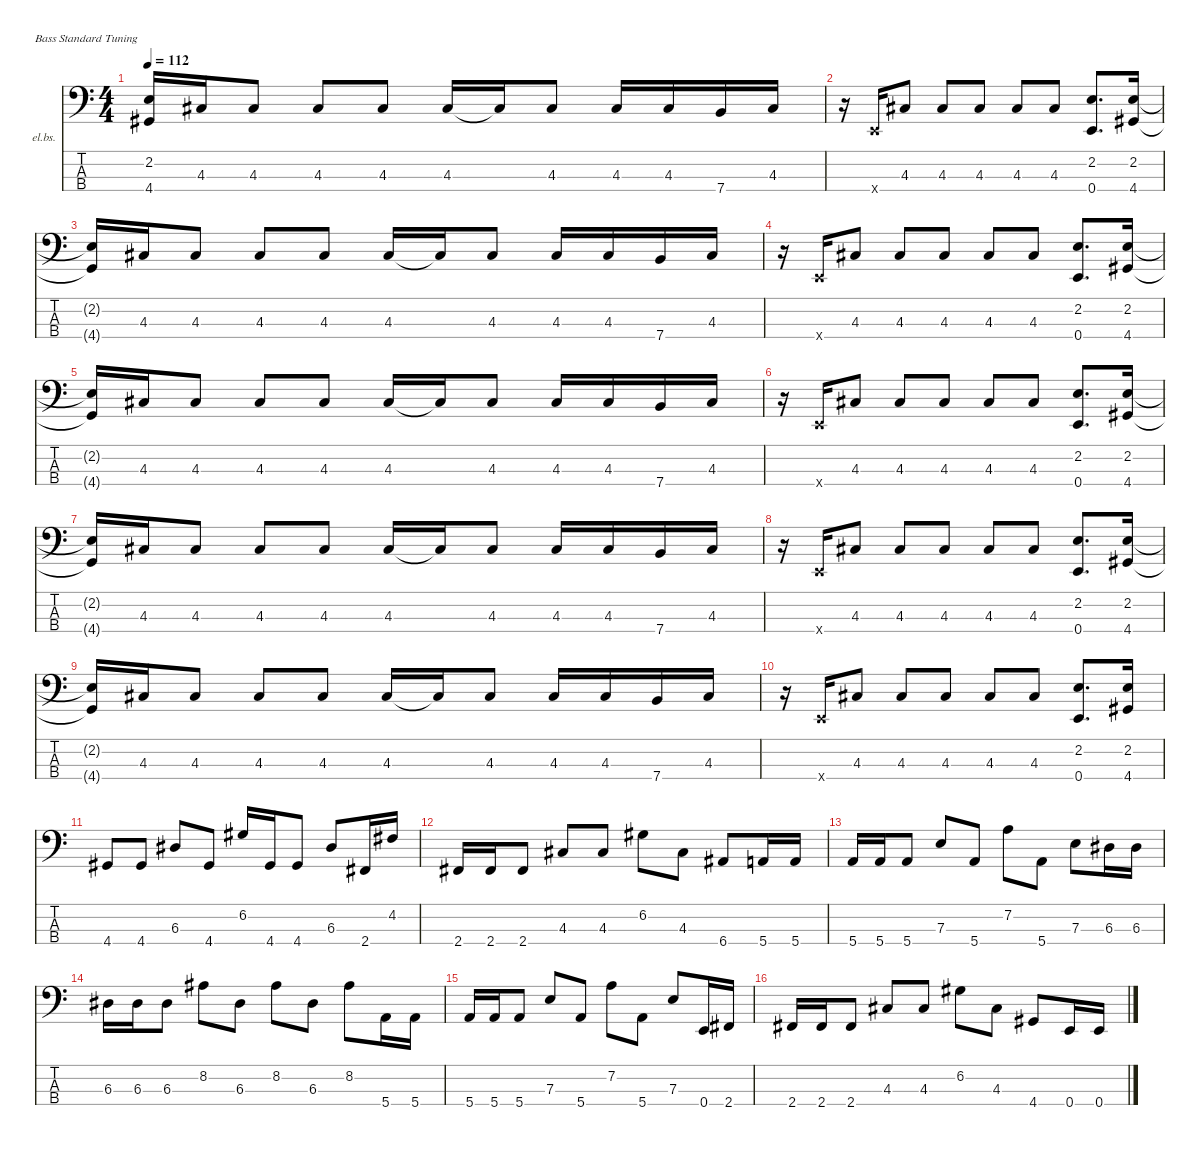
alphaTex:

\defaultSystemsLayout 4
\hideDynamics
\bracketExtendMode nobrackets
\firstSystemTrackNameOrientation horizontal
\otherSystemsTrackNameOrientation horizontal
\track ("Bass2" "el.bs.") {instrument electricbassfinger}
\staff {score tabs}
\tuning (G2 D2 A1 E1)
\ts (4 4)
\tempo 112
\clef f4
\ks c
(2.2{t} 4.4{t acc #}).16{dy f} 4.3{acc #}.16 4.3{acc #}.8 4.3{acc #}.8 4.3{acc #}.8 4.3{acc #}.16 4.3{t acc #}.16 4.3{acc #}.8 4.3{acc #}.16 4.3{acc #}.16 7.4.16 4.3{acc #}.16 |
r.16 0.4{x}.16 4.3{acc #}.8 4.3{acc #}.8 4.3{acc #}.8 4.3{acc #}.8 4.3{acc #}.8 (2.2 0.4).8{d} (2.2 4.4{acc #}).16 |
(2.2{t} 4.4{t acc #}).16 4.3{acc #}.16 4.3{acc #}.8 4.3{acc #}.8 4.3{acc #}.8 4.3{acc #}.16 4.3{t acc #}.16 4.3{acc #}.8 4.3{acc #}.16 4.3{acc #}.16 7.4.16 4.3{acc #}.16 |
r.16 0.4{x}.16 4.3{acc #}.8 4.3{acc #}.8 4.3{acc #}.8 4.3{acc #}.8 4.3{acc #}.8 (2.2 0.4).8{d} (2.2 4.4{acc #}).16 |
(2.2{t} 4.4{t acc #}).16 4.3{acc #}.16 4.3{acc #}.8 4.3{acc #}.8 4.3{acc #}.8 4.3{acc #}.16 4.3{t acc #}.16 4.3{acc #}.8 4.3{acc #}.16 4.3{acc #}.16 7.4.16 4.3{acc #}.16 |
r.16 0.4{x}.16 4.3{acc #}.8 4.3{acc #}.8 4.3{acc #}.8 4.3{acc #}.8 4.3{acc #}.8 (2.2 0.4).8{d} (2.2 4.4{acc #}).16 |
(2.2{t} 4.4{t acc #}).16 4.3{acc #}.16 4.3{acc #}.8 4.3{acc #}.8 4.3{acc #}.8 4.3{acc #}.16 4.3{t acc #}.16 4.3{acc #}.8 4.3{acc #}.16 4.3{acc #}.16 7.4.16 4.3{acc #}.16 |
r.16 0.4{x}.16 4.3{acc #}.8 4.3{acc #}.8 4.3{acc #}.8 4.3{acc #}.8 4.3{acc #}.8 (2.2 0.4).8{d} (2.2 4.4{acc #}).16 |
(2.2{t} 4.4{t acc #}).16 4.3{acc #}.16 4.3{acc #}.8 4.3{acc #}.8 4.3{acc #}.8 4.3{acc #}.16 4.3{t acc #}.16 4.3{acc #}.8 4.3{acc #}.16 4.3{acc #}.16 7.4.16 4.3{acc #}.16 |
r.16 0.4{x}.16 4.3{acc #}.8 4.3{acc #}.8 4.3{acc #}.8 4.3{acc #}.8 4.3{acc #}.8 (2.2 0.4).8{d} (2.2 4.4{acc #}).16 |
4.4{acc #}.8 4.4{acc #}.8 6.3{acc #}.8 4.4{acc #}.8 6.2{acc #}.16 4.4{acc #}.16 4.4{acc #}.8 6.3{acc #}.8 2.4{acc #}.16 4.2{acc #}.16 |
2.4{acc #}.16 2.4{acc #}.16 2.4{acc #}.8 4.3{acc #}.8 4.3{acc #}.8 6.2{acc #}.8 4.3{acc #}.8 6.4{acc #}.8 5.4.16 5.4.16 |
5.4.16 5.4.16 5.4.8 7.3.8 5.4.8 7.2.8 5.4.8 7.3.8 6.3{acc #}.16 6.3{acc #}.16 |
6.3{acc #}.16 6.3{acc #}.16 6.3{acc #}.8 8.2{acc #}.8 6.3{acc #}.8 8.2{acc #}.8 6.3{acc #}.8 8.2{acc #}.8 5.4.16 5.4.16 |
5.4.16 5.4.16 5.4.8 7.3.8 5.4.8 7.2.8 5.4.8 7.3.8 0.4.16 2.4{acc #}.16 |
2.4{acc #}.16 2.4{acc #}.16 2.4{acc #}.8 4.3{acc #}.8 4.3{acc #}.8 6.2{acc #}.8 4.3{acc #}.8 4.4{acc #}.8 0.4.16 0.4.16
